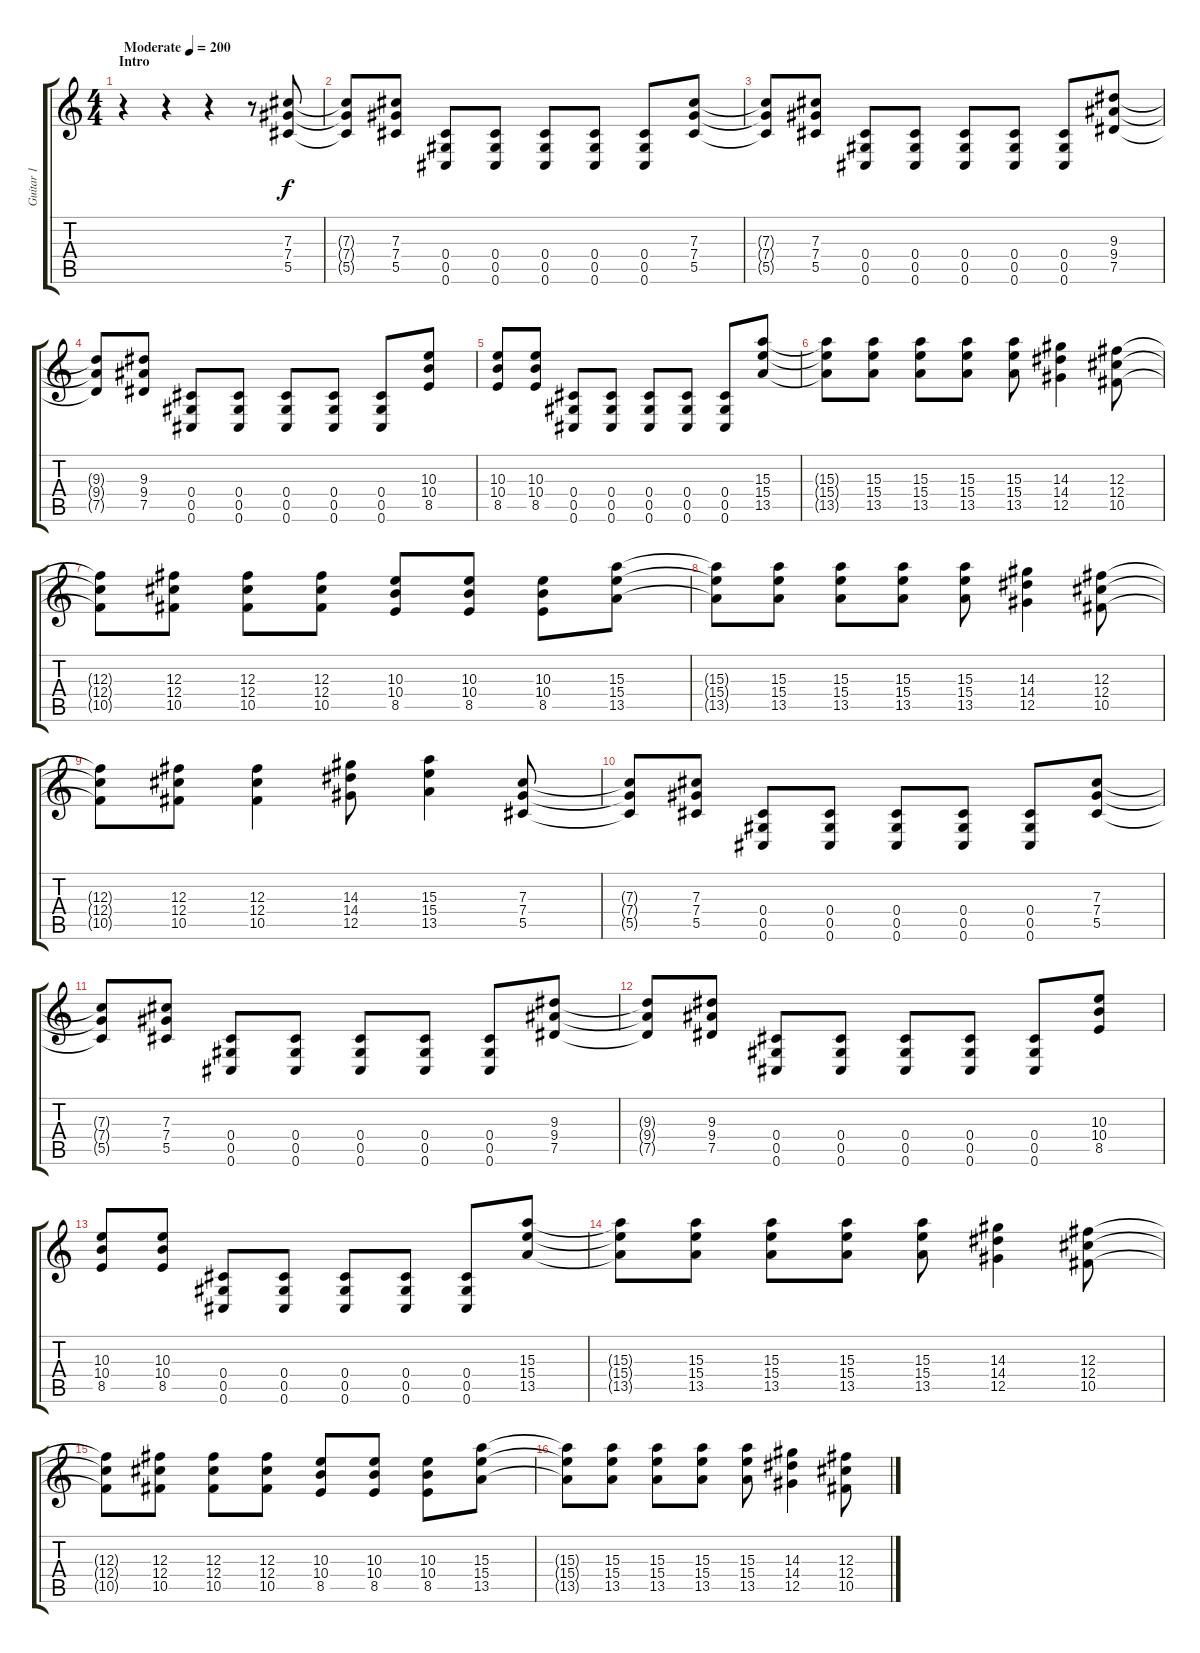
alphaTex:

\track ("Guitar 1" "Guitar 1") {instrument overdrivenguitar}
\staff {score tabs}
\tuning (Eb4 Bb3 Gb3 Db3 Ab2 Db2) {hide}
\ts (4 4)
\section ("" "Intro")
\tempo (200 "Moderate")
\clef g2
\ks c
r.4{dy f instrument overdrivenguitar} r.4 r.4 r.8 (7.3 7.4 5.5).8 |
(7.3{t} 7.4{t} 5.5{t}).8 (7.3 7.4 5.5).8 (0.4 0.5 0.6).8 (0.4 0.5 0.6).8 (0.4 0.5 0.6).8 (0.4 0.5 0.6).8 (0.4 0.5 0.6).8 (7.3 7.4 5.5).8 |
(7.3{t} 7.4{t} 5.5{t}).8 (7.3 7.4 5.5).8 (0.4 0.5 0.6).8 (0.4 0.5 0.6).8 (0.4 0.5 0.6).8 (0.4 0.5 0.6).8 (0.4 0.5 0.6).8 (9.3 9.4 7.5).8 |
(9.3{t} 9.4{t} 7.5{t}).8 (9.3 9.4 7.5).8 (0.4 0.5 0.6).8 (0.4 0.5 0.6).8 (0.4 0.5 0.6).8 (0.4 0.5 0.6).8 (0.4 0.5 0.6).8 (10.3 10.4 8.5).8 |
(10.3 10.4 8.5).8 (10.3 10.4 8.5).8 (0.4 0.5 0.6).8 (0.4 0.5 0.6).8 (0.4 0.5 0.6).8 (0.4 0.5 0.6).8 (0.4 0.5 0.6).8 (15.3 15.4 13.5).8 |
(15.3{t} 15.4{t} 13.5{t}).8 (15.3 15.4 13.5).8 (15.3 15.4 13.5).8 (15.3 15.4 13.5).8 (15.3 15.4 13.5).8 (14.3 14.4 12.5).4 (12.3 12.4 10.5).8 |
(12.3{t} 12.4{t} 10.5{t}).8 (12.3 12.4 10.5).8 (12.3 12.4 10.5).8 (12.3 12.4 10.5).8 (10.3 10.4 8.5).8 (10.3 10.4 8.5).8 (10.3 10.4 8.5).8 (15.3 15.4 13.5).8 |
(15.3{t} 15.4{t} 13.5{t}).8 (15.3 15.4 13.5).8 (15.3 15.4 13.5).8 (15.3 15.4 13.5).8 (15.3 15.4 13.5).8 (14.3 14.4 12.5).4 (12.3 12.4 10.5).8 |
(12.3{t} 12.4{t} 10.5{t}).8 (12.3 12.4 10.5).8 (12.3 12.4 10.5).4 (14.3 14.4 12.5).8 (15.3 15.4 13.5).4 (7.3 7.4 5.5).8 |
(7.3{t} 7.4{t} 5.5{t}).8 (7.3 7.4 5.5).8 (0.4 0.5 0.6).8 (0.4 0.5 0.6).8 (0.4 0.5 0.6).8 (0.4 0.5 0.6).8 (0.4 0.5 0.6).8 (7.3 7.4 5.5).8 |
(7.3{t} 7.4{t} 5.5{t}).8 (7.3 7.4 5.5).8 (0.4 0.5 0.6).8 (0.4 0.5 0.6).8 (0.4 0.5 0.6).8 (0.4 0.5 0.6).8 (0.4 0.5 0.6).8 (9.3 9.4 7.5).8 |
(9.3{t} 9.4{t} 7.5{t}).8 (9.3 9.4 7.5).8 (0.4 0.5 0.6).8 (0.4 0.5 0.6).8 (0.4 0.5 0.6).8 (0.4 0.5 0.6).8 (0.4 0.5 0.6).8 (10.3 10.4 8.5).8 |
(10.3 10.4 8.5).8 (10.3 10.4 8.5).8 (0.4 0.5 0.6).8 (0.4 0.5 0.6).8 (0.4 0.5 0.6).8 (0.4 0.5 0.6).8 (0.4 0.5 0.6).8 (15.3 15.4 13.5).8 |
(15.3{t} 15.4{t} 13.5{t}).8 (15.3 15.4 13.5).8 (15.3 15.4 13.5).8 (15.3 15.4 13.5).8 (15.3 15.4 13.5).8 (14.3 14.4 12.5).4 (12.3 12.4 10.5).8 |
(12.3{t} 12.4{t} 10.5{t}).8 (12.3 12.4 10.5).8 (12.3 12.4 10.5).8 (12.3 12.4 10.5).8 (10.3 10.4 8.5).8 (10.3 10.4 8.5).8 (10.3 10.4 8.5).8 (15.3 15.4 13.5).8 |
(15.3{t} 15.4{t} 13.5{t}).8 (15.3 15.4 13.5).8 (15.3 15.4 13.5).8 (15.3 15.4 13.5).8 (15.3 15.4 13.5).8 (14.3 14.4 12.5).4 (12.3 12.4 10.5).8
